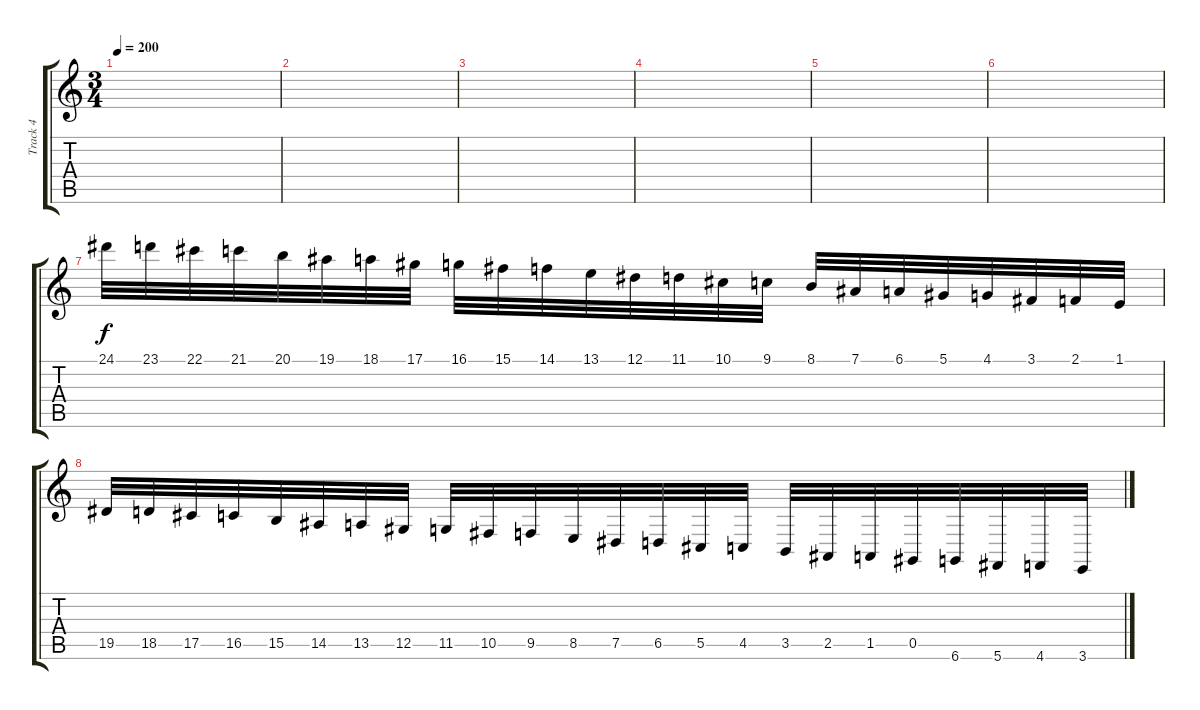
\track ("Track 4" "Track 4") {instrument guitarfretnoise}
\staff {score tabs}
\tuning (Eb4 Bb3 Gb3 Db3 Ab2 Db2) {hide}
\ts (3 4)
\tempo 200
\clef g2
\ks c
|
|
|
|
|
|
24.1.32 23.1.32 22.1.32 21.1.32 20.1.32 19.1.32 18.1.32 17.1.32 16.1.32 15.1.32 14.1.32 13.1.32 12.1.32 11.1.32 10.1.32 9.1.32 8.1.32 7.1.32 6.1.32 5.1.32 4.1.32 3.1.32 2.1.32 1.1.32 |
19.5.32 18.5.32 17.5.32 16.5.32 15.5.32 14.5.32 13.5.32 12.5.32 11.5.32 10.5.32 9.5.32 8.5.32 7.5.32 6.5.32 5.5.32 4.5.32 3.5.32 2.5.32 1.5.32 0.5.32 6.6.32 5.6.32 4.6.32 3.6.32
